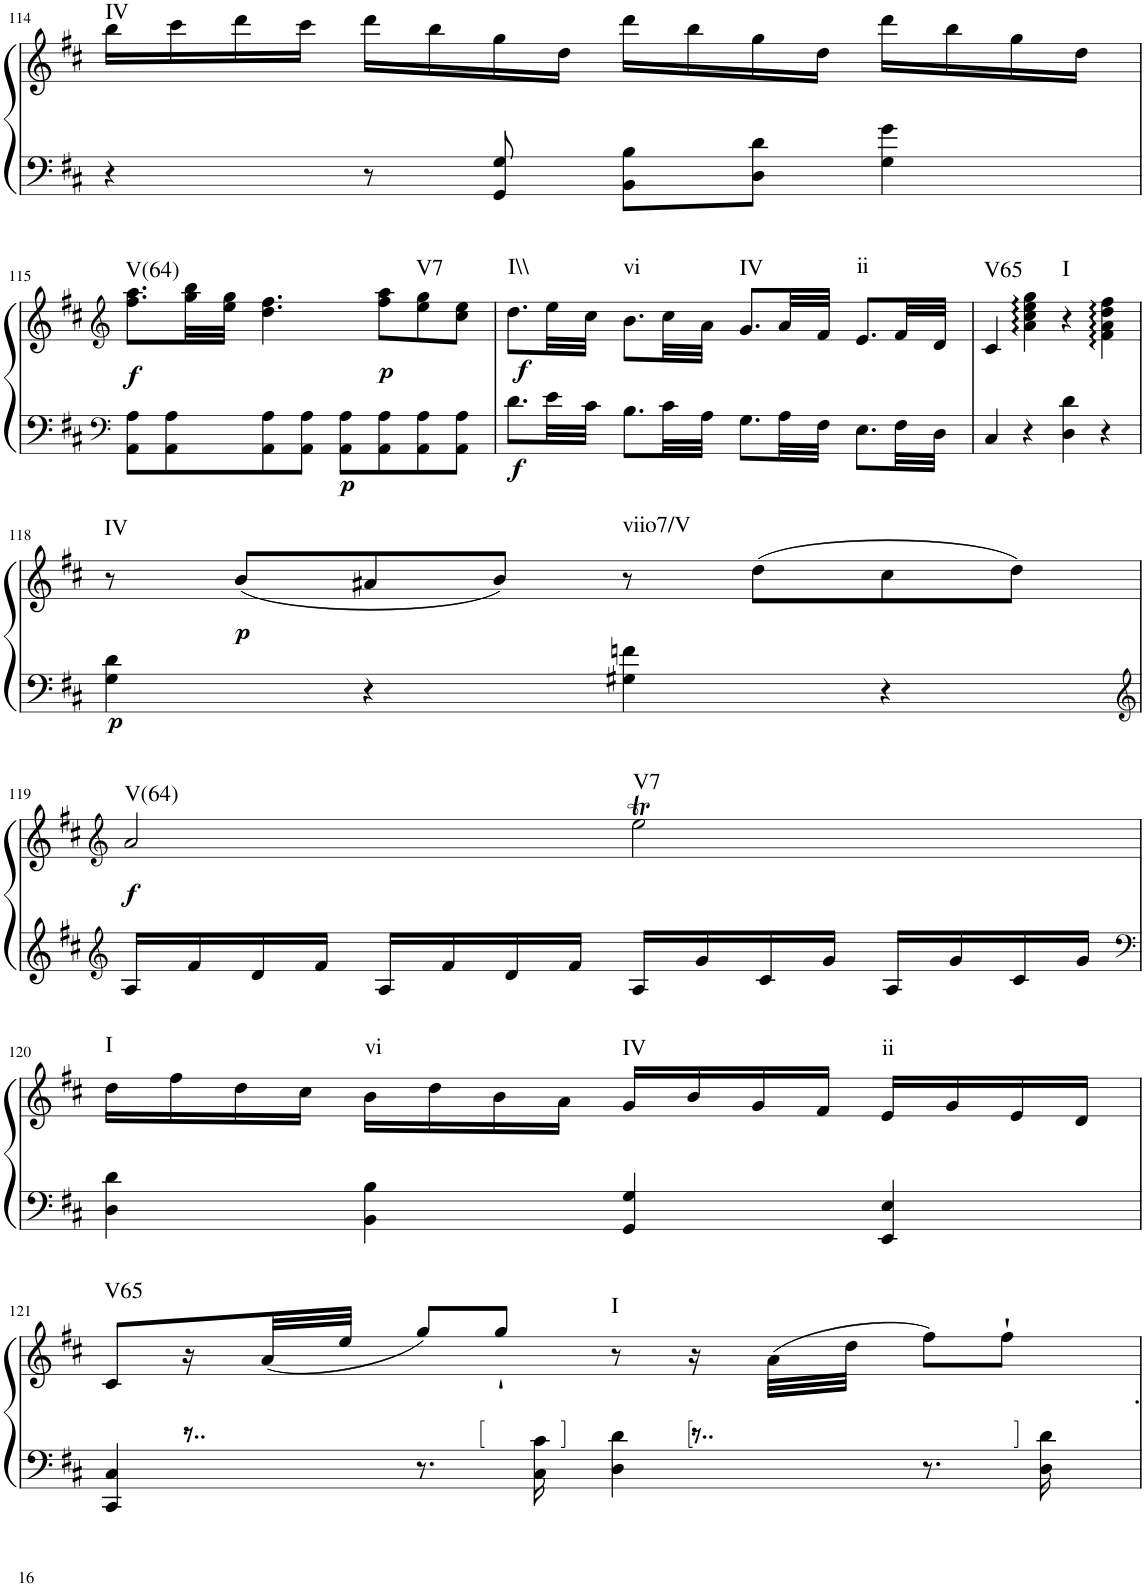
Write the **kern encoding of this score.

**kern	**kern	**dynam	**harte
*part1	*part1	*part1	*part1
*staff2	*staff1	*staff1/2	*
*I"unbenannt2	*	*	*
!!LO:PB:g=z
*clefF4	*clefG2	*	*
*k[f#c#]	*k[f#c#]	*	*
*M4/4	*M4/4	*	*
=114	=114	=114	=114
!	!	!	!LO:H:kt=IV
4r	16bb\LL	.	N
.	16ccc#\	.	.
.	16ddd\	.	.
.	16ccc#\JJ	.	.
8r	16ddd\LL	.	.
.	16bb\	.	.
8GG/ 8G/	16gg\	.	.
.	16dd\JJ	.	.
8BB\ 8B\L	16ddd\LL	.	.
.	16bb\	.	.
8D\ 8d\J	16gg\	.	.
.	16dd\JJ	.	.
4G\ 4g\	16ddd\LL	.	.
.	16bb\	.	.
.	16gg\	.	.
.	16dd\JJ	.	.
!!LO:LB:g=z
=115	=115	=115	=115
*clefF4	*clefG2	*	*
!	!	!LO:DY:b	!LO:H:kt=V(64)
8AA\ 8A\L	8.ff#\ 8.aa\L	f	N
8AA\ 8A\	.	.	.
.	32gg\ 32bb\LL	.	.
.	32ee\ 32gg\JJJ	.	.
8AA\ 8A\	4.dd\ 4.ff#\	.	.
8AA\ 8A\J	.	.	.
!	!	!LO:DY:b=2	!
8AA\ 8A\L	.	p	.
!	!	!LO:DY:b	!
8AA\ 8A\	8ff#\ 8aa\L	p	.
!	!	!	!LO:H:kt=V7
8AA\ 8A\	8ee\ 8gg\	.	N
8AA\ 8A\J	8cc#\ 8ee\J	.	.
=116	=116	=116	=116
!	!	!LO:DY:b=2	!
!	!	!LO:DY:n=1:b	!LO:H:kt=I\\
8.d\L	8.dd\L	f f	N
32e\LL	32ee\LL	.	.
32c#\JJJ	32cc#\JJJ	.	.
!	!	!	!LO:H:kt=vi
8.B\L	8.b\L	.	N
32c#\LL	32cc#\LL	.	.
32A\JJJ	32a\JJJ	.	.
!	!	!	!LO:H:kt=IV
8.G\L	8.g/L	.	N
32A\LL	32a/LL	.	.
32F#\JJJ	32f#/JJJ	.	.
!	!	!	!LO:H:kt=ii
8.E\L	8.e/L	.	N
32F#\LL	32f#/LL	.	.
32D\JJJ	32d/JJJ	.	.
=117	=117	=117	=117
!	!	!	!LO:H:kt=V65
4C#/	4c#/	.	N
4r	4a\ 4cc#\ 4ee\ 4gg\	.	.
!	!	!	!LO:H:kt=I
4D\ 4d\	4r	.	N
4r	4f#\ 4a\ 4dd\ 4ff#\	.	.
!!LO:LB:g=z
=118	=118	=118	=118
!	!	!LO:DY:b=2	!LO:H:kt=IV
4G\ 4d\	8r	p	N
!	!	!LO:DY:b	!
.	(8b/L	p	.
4r	8a#X/	.	.
.	8b/J)	.	.
!	!	!	!LO:H:kt=viio7/V
4G#X\ 4fn\	8r	.	N
.	(8dd\L	.	.
4r	8cc#\	.	.
.	8dd\J)	.	.
!!LO:LB:g=z
=119	=119	=119	=119
*clefG2	*clefG2	*	*
!	!	!LO:DY:b	!LO:H:kt=V(64)
16A/LL	2a/	f	N
16f#/	.	.	.
16d/	.	.	.
16f#/JJ	.	.	.
16A/LL	.	.	.
16f#/	.	.	.
16d/	.	.	.
16f#/JJ	.	.	.
!	!	!	!LO:H:kt=V7
16A/LL	2eeT\	.	N
16g/	.	.	.
16c#/	.	.	.
16g/JJ	.	.	.
16A/LL	.	.	.
16g/	.	.	.
16c#/	.	.	.
16g/JJ	.	.	.
!!LO:LB:g=z
=120	=120	=120	=120
*clefF4	*	*	*
!	!	!	!LO:H:kt=I
4D\ 4d\	16dd\LL	.	N
.	16ff#\	.	.
.	16dd\	.	.
.	16cc#\JJ	.	.
!	!	!	!LO:H:kt=vi
4BB\ 4B\	16b\LL	.	N
.	16dd\	.	.
.	16b\	.	.
.	16a\JJ	.	.
!	!	!	!LO:H:kt=IV
4GG/ 4G/	16g/LL	.	N
.	16b/	.	.
.	16g/	.	.
.	16f#/JJ	.	.
!	!	!	!LO:H:kt=ii
4EE/ 4E/	16e/LL	.	N
.	16g/	.	.
.	16e/	.	.
.	16d/JJ	.	.
!!LO:LB:g=z
=121	=121	=121	=121
!	!	!	!LO:H:kt=V65
4CC#/ 4C#/	8c#/L	.	N
.	16r	.	.
.	(32a/L	.	.
.	32ee/JJJ	.	.
8.r	8gg/L)	.	.
.	8gg`/J	.	.
16C#\ 16c#\	.	.	.
!	!	!	!LO:H:kt=I
4D\ 4d\	8r	.	N
.	16r	.	.
.	(32a\LLL	.	.
.	32dd\JJJ	.	.
8.r	8ff#\L)	.	.
.	8ff#`\J	.	.
16D\ 16d\	.	.	.
=	=	=	=
*-	*-	*-	*-
